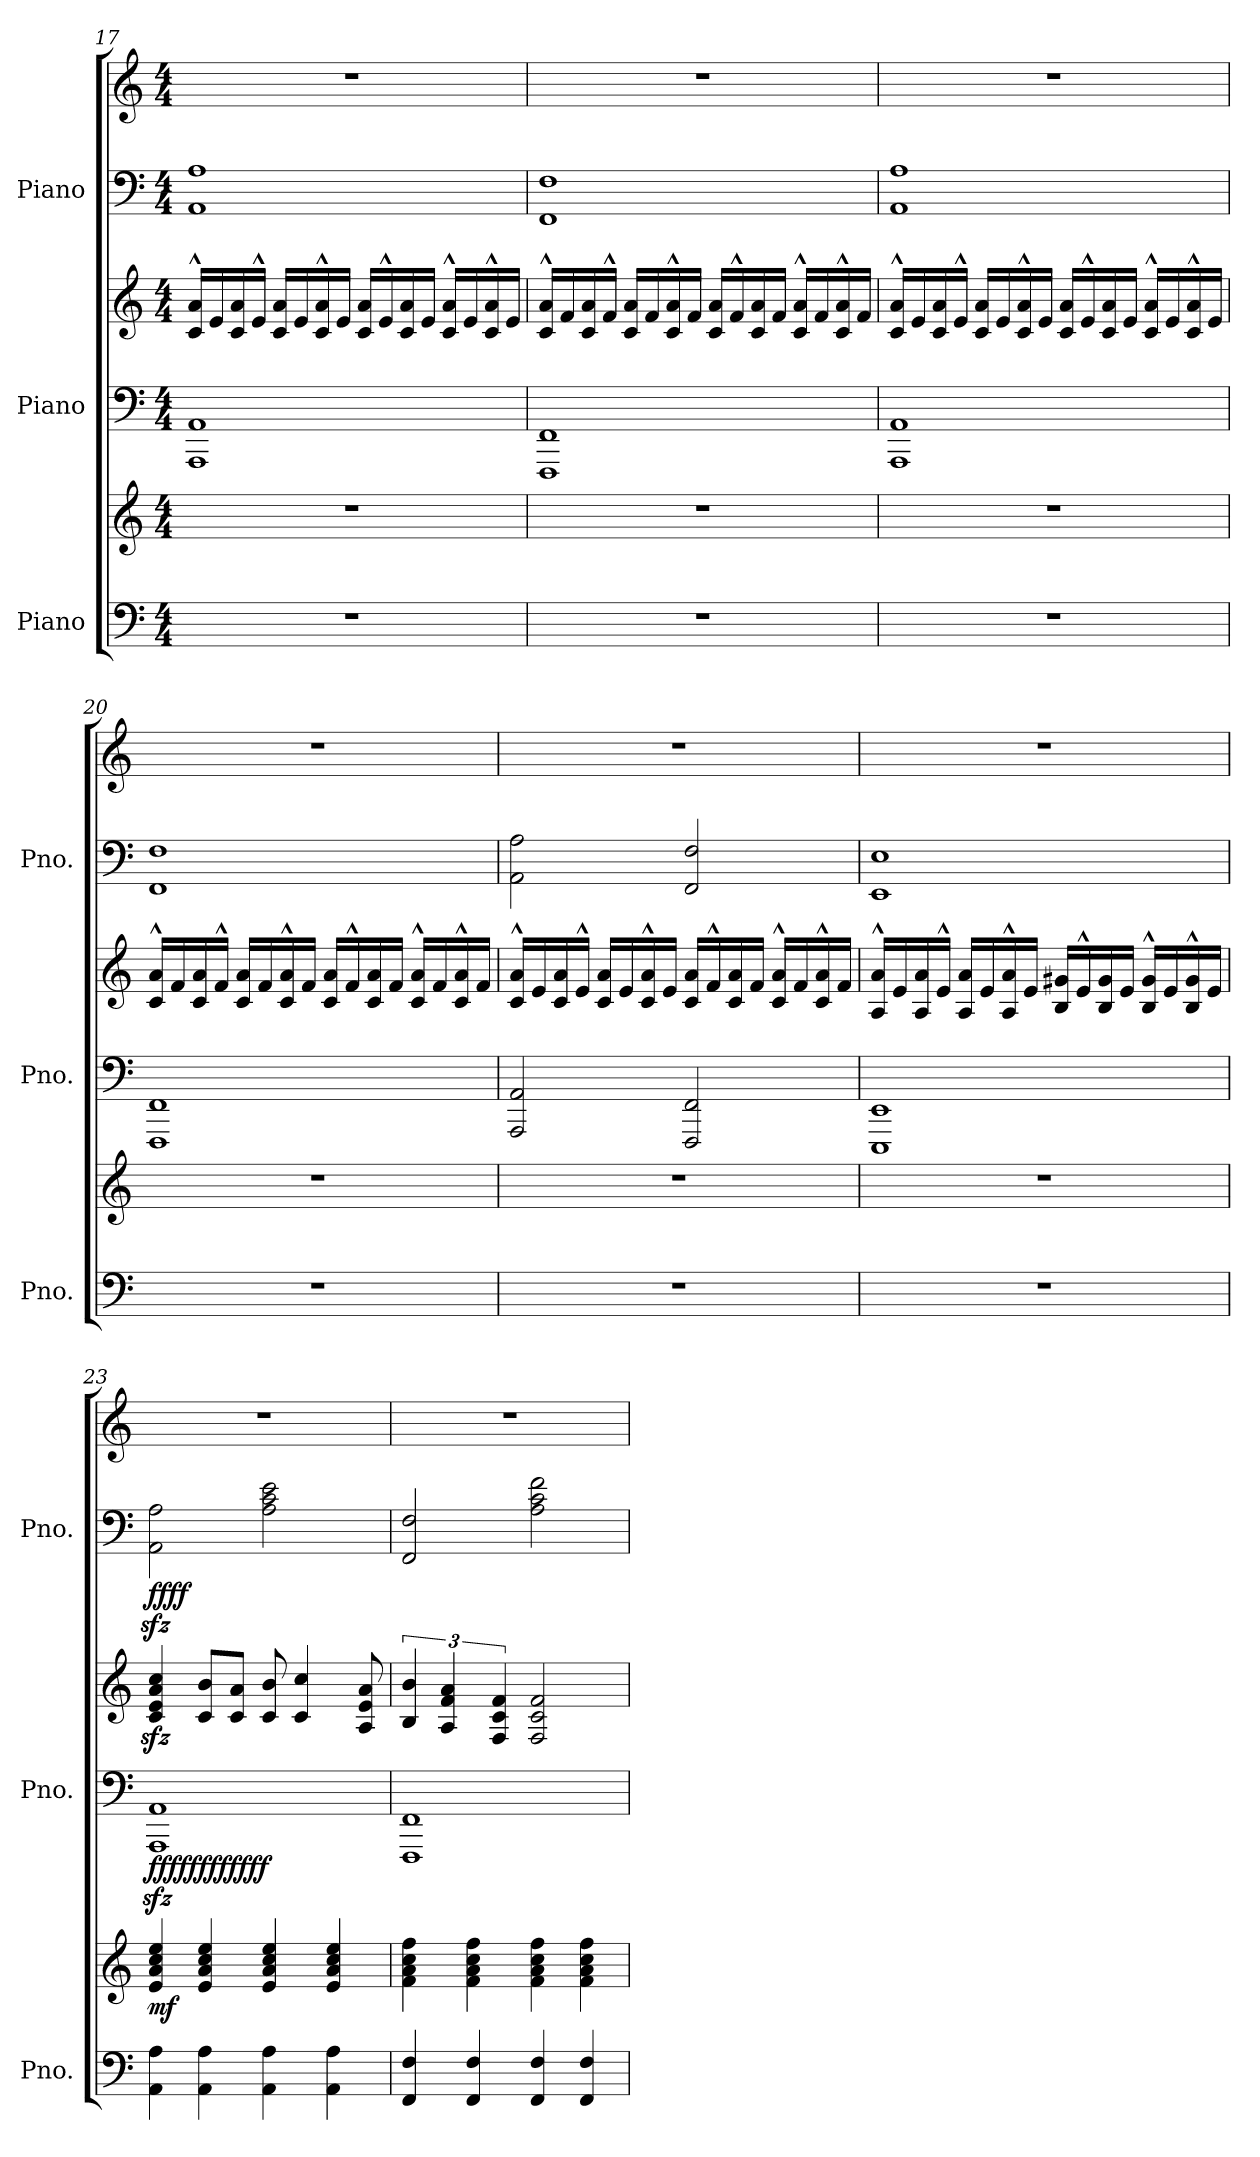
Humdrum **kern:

**kern	**kern	**dynam	**kern	**kern	**dynam	**kern	**kern	**dynam
*part3	*part3	*part3	*part2	*part2	*part2	*part1	*part1	*part1
*staff6	*staff5	*staff5/6	*staff4	*staff3	*staff3/4	*staff2	*staff1	*staff1/2
*I"Piano	*	*	*I"Piano	*	*	*I"Piano	*	*
*I'Pno.	*	*	*I'Pno.	*	*	*I'Pno.	*	*
!!LO:LB:g=z
*clefF4	*clefG2	*	*clefF4	*clefG2	*	*clefF4	*clefG2	*
*k[]	*k[]	*	*k[]	*k[]	*	*k[]	*k[]	*
*M4/4	*M4/4	*	*M4/4	*M4/4	*	*M4/4	*M4/4	*
=17	=17	=17	=17	=17	=17	=17	=17	=17
1r	1r	.	1AAA 1AA	16c/^^ 16a/^^LL	.	1AA 1A	1r	.
.	.	.	.	16e/	.	.	.	.
.	.	.	.	16c/ 16a/	.	.	.	.
.	.	.	.	16e^^/JJ	.	.	.	.
.	.	.	.	16c/ 16a/LL	.	.	.	.
.	.	.	.	16e/	.	.	.	.
.	.	.	.	16c/^^ 16a/^^	.	.	.	.
.	.	.	.	16e/JJ	.	.	.	.
.	.	.	.	16c/ 16a/LL	.	.	.	.
.	.	.	.	16e^^/	.	.	.	.
.	.	.	.	16c/ 16a/	.	.	.	.
.	.	.	.	16e/JJ	.	.	.	.
.	.	.	.	16c/^^ 16a/^^LL	.	.	.	.
.	.	.	.	16e/	.	.	.	.
.	.	.	.	16c/^^ 16a/^^	.	.	.	.
.	.	.	.	16e/JJ	.	.	.	.
=18	=18	=18	=18	=18	=18	=18	=18	=18
1r	1r	.	1FFF 1FF	16c/^^ 16a/^^LL	.	1FF 1F	1r	.
.	.	.	.	16f/	.	.	.	.
.	.	.	.	16c/ 16a/	.	.	.	.
.	.	.	.	16f^^/JJ	.	.	.	.
.	.	.	.	16c/ 16a/LL	.	.	.	.
.	.	.	.	16f/	.	.	.	.
.	.	.	.	16c/^^ 16a/^^	.	.	.	.
.	.	.	.	16f/JJ	.	.	.	.
.	.	.	.	16c/ 16a/LL	.	.	.	.
.	.	.	.	16f^^/	.	.	.	.
.	.	.	.	16c/ 16a/	.	.	.	.
.	.	.	.	16f/JJ	.	.	.	.
.	.	.	.	16c/^^ 16a/^^LL	.	.	.	.
.	.	.	.	16f/	.	.	.	.
.	.	.	.	16c/^^ 16a/^^	.	.	.	.
.	.	.	.	16f/JJ	.	.	.	.
!!LO:PB:g=z
=19	=19	=19	=19	=19	=19	=19	=19	=19
1r	1r	.	1AAA 1AA	16c/^^ 16a/^^LL	.	1AA 1A	1r	.
.	.	.	.	16e/	.	.	.	.
.	.	.	.	16c/ 16a/	.	.	.	.
.	.	.	.	16e^^/JJ	.	.	.	.
.	.	.	.	16c/ 16a/LL	.	.	.	.
.	.	.	.	16e/	.	.	.	.
.	.	.	.	16c/^^ 16a/^^	.	.	.	.
.	.	.	.	16e/JJ	.	.	.	.
.	.	.	.	16c/ 16a/LL	.	.	.	.
.	.	.	.	16e^^/	.	.	.	.
.	.	.	.	16c/ 16a/	.	.	.	.
.	.	.	.	16e/JJ	.	.	.	.
.	.	.	.	16c/^^ 16a/^^LL	.	.	.	.
.	.	.	.	16e/	.	.	.	.
.	.	.	.	16c/^^ 16a/^^	.	.	.	.
.	.	.	.	16e/JJ	.	.	.	.
=20	=20	=20	=20	=20	=20	=20	=20	=20
1r	1r	.	1FFF 1FF	16c/^^ 16a/^^LL	.	1FF 1F	1r	.
.	.	.	.	16f/	.	.	.	.
.	.	.	.	16c/ 16a/	.	.	.	.
.	.	.	.	16f^^/JJ	.	.	.	.
.	.	.	.	16c/ 16a/LL	.	.	.	.
.	.	.	.	16f/	.	.	.	.
.	.	.	.	16c/^^ 16a/^^	.	.	.	.
.	.	.	.	16f/JJ	.	.	.	.
.	.	.	.	16c/ 16a/LL	.	.	.	.
.	.	.	.	16f^^/	.	.	.	.
.	.	.	.	16c/ 16a/	.	.	.	.
.	.	.	.	16f/JJ	.	.	.	.
.	.	.	.	16c/^^ 16a/^^LL	.	.	.	.
.	.	.	.	16f/	.	.	.	.
.	.	.	.	16c/^^ 16a/^^	.	.	.	.
.	.	.	.	16f/JJ	.	.	.	.
!!LO:LB:g=z
=21	=21	=21	=21	=21	=21	=21	=21	=21
1r	1r	.	2AAA/ 2AA/	16c/^^ 16a/^^LL	.	2AA\ 2A\	1r	.
.	.	.	.	16e/	.	.	.	.
.	.	.	.	16c/ 16a/	.	.	.	.
.	.	.	.	16e^^/JJ	.	.	.	.
.	.	.	.	16c/ 16a/LL	.	.	.	.
.	.	.	.	16e/	.	.	.	.
.	.	.	.	16c/^^ 16a/^^	.	.	.	.
.	.	.	.	16e/JJ	.	.	.	.
.	.	.	2FFF/ 2FF/	16c/ 16a/LL	.	2FF/ 2F/	.	.
.	.	.	.	16f^^/	.	.	.	.
.	.	.	.	16c/ 16a/	.	.	.	.
.	.	.	.	16f/JJ	.	.	.	.
.	.	.	.	16c/^^ 16a/^^LL	.	.	.	.
.	.	.	.	16f/	.	.	.	.
.	.	.	.	16c/^^ 16a/^^	.	.	.	.
.	.	.	.	16f/JJ	.	.	.	.
=22	=22	=22	=22	=22	=22	=22	=22	=22
1r	1r	.	1EEE 1EE	16A/^^ 16a/^^LL	.	1EE 1E	1r	.
.	.	.	.	16e/	.	.	.	.
.	.	.	.	16A/ 16a/	.	.	.	.
.	.	.	.	16e^^/JJ	.	.	.	.
.	.	.	.	16A/ 16a/LL	.	.	.	.
.	.	.	.	16e/	.	.	.	.
.	.	.	.	16A/^^ 16a/^^	.	.	.	.
.	.	.	.	16e/JJ	.	.	.	.
.	.	.	.	16B/ 16g#X/LL	.	.	.	.
.	.	.	.	16e^^/	.	.	.	.
.	.	.	.	16B/ 16g#/	.	.	.	.
.	.	.	.	16e/JJ	.	.	.	.
.	.	.	.	16B/^^ 16g#/^^LL	.	.	.	.
.	.	.	.	16e/	.	.	.	.
.	.	.	.	16B/^^ 16g#/^^	.	.	.	.
.	.	.	.	16e/JJ	.	.	.	.
=23	=23	=23	=23	=23	=23	=23	=23	=23
!	!	!LO:DY:b	!	!	!LO:DY:b=2	!	!	!
!	!	!	!	!	!LO:DY:n=1:b=2	!	!	!
!	!	!	!	!	!LO:DY:n=2:b	!	!	!
!	!	!	!	!	!LO:DY:n=3:b	!	!	!
!	!	!	!	!	!LO:DY:n=4:b	!	!	!
!	!	!	!	!	!LO:DY:n=5:b	!	!	!LO:DY:b=2
!	!	!	!	!	!	!	!	!LO:DY:n=1:b=2
4AA\ 4A\	4e/ 4a/ 4cc/ 4ee/	mf	1AAAzz< 1AAzz<	4c/zz< 4e/zz< 4a/zz< 4cc/zz<	ff ff ff ff ff ff	2AA\zz< 2A\zz<	1r	ff ff
4AA\ 4A\	4e/ 4a/ 4cc/ 4ee/	.	.	8c/ 8b/L	.	.	.	.
.	.	.	.	8c/ 8a/J	.	.	.	.
4AA\ 4A\	4e/ 4a/ 4cc/ 4ee/	.	.	8c/ 8b/	.	2A\ 2c\ 2e\	.	.
.	.	.	.	4c/ 4cc/	.	.	.	.
4AA\ 4A\	4e/ 4a/ 4cc/ 4ee/	.	.	.	.	.	.	.
.	.	.	.	8A/ 8e/ 8a/	.	.	.	.
!!LO:PB:g=z
=24	=24	=24	=24	=24	=24	=24	=24	=24
4FF/ 4F/	4f\ 4a\ 4cc\ 4ff\	.	1FFF 1FF	6B/ 6b/	.	2FF/ 2F/	1r	.
.	.	.	.	6A/ 6f/ 6a/	.	.	.	.
4FF/ 4F/	4f\ 4a\ 4cc\ 4ff\	.	.	.	.	.	.	.
.	.	.	.	6F/ 6c/ 6f/	.	.	.	.
4FF/ 4F/	4f\ 4a\ 4cc\ 4ff\	.	.	2F/ 2c/ 2f/	.	2A\ 2c\ 2f\	.	.
4FF/ 4F/	4f\ 4a\ 4cc\ 4ff\	.	.	.	.	.	.	.
=	=	=	=	=	=	=	=	=
*-	*-	*-	*-	*-	*-	*-	*-	*-
